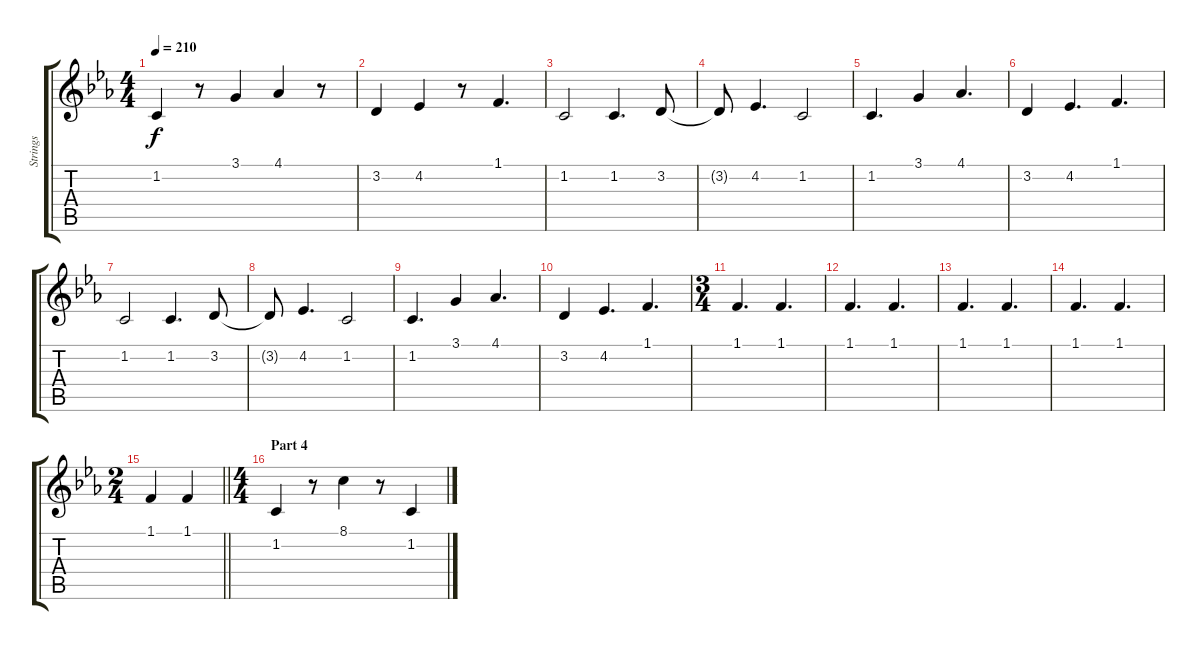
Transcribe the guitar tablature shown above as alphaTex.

\track ("Strings" "Strings") {instrument stringensemble1}
\staff {score tabs}
\tuning (E4 B3 G3 D3 A2 E2) {hide}
\ts (4 4)
\tempo 210
\clef g2
\ks cminor
1.2.4{dy f} r.8 3.1.4 4.1.4 r.8 |
3.2.4 4.2.4 r.8 1.1.4{d} |
1.2.2 1.2.4{d} 3.2.8 |
3.2{t}.8 4.2.4{d} 1.2.2 |
1.2.4{d} 3.1.4 4.1.4{d} |
3.2.4 4.2.4{d} 1.1.4{d} |
1.2.2 1.2.4{d} 3.2.8 |
3.2{t}.8 4.2.4{d} 1.2.2 |
1.2.4{d} 3.1.4 4.1.4{d} |
3.2.4 4.2.4{d} 1.1.4{d} |
\ts (3 4)
1.1.4{d} 1.1.4{d} |
1.1.4{d} 1.1.4{d} |
1.1.4{d} 1.1.4{d} |
1.1.4{d} 1.1.4{d} |
\ts (2 4)
\barLineRight lightlight
1.1.4 1.1.4 |
\ts (4 4)
\section ("" "Part 4")
1.2.4 r.8 8.1.4 r.8 1.2.4
